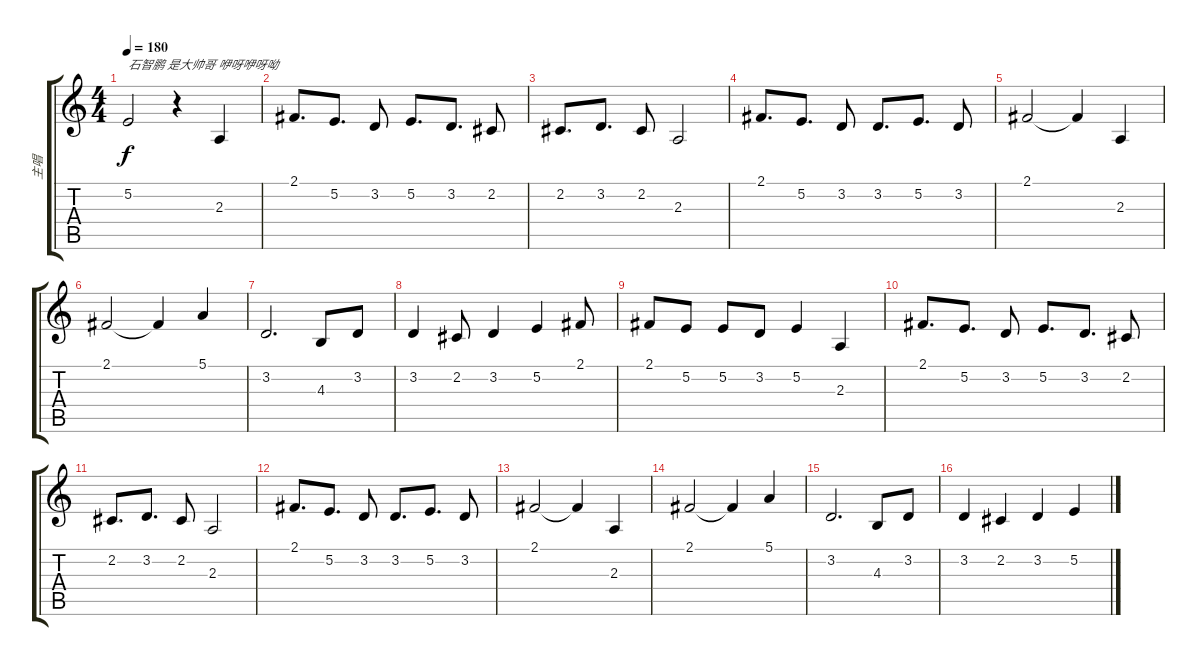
\track ("主唱" "主唱") {instrument brightacousticpiano}
\staff {score tabs}
\tuning (E4 B3 G3 D3 A2 E2) {hide}
\ts (4 4)
\tempo 180
\clef g2
\ks c
5.2.2{txt "石智鹏 是大帅哥 咿呀咿呀呦 " dy f} r.4 2.3.4 |
2.1.8{d} 5.2.8{d} 3.2.8 5.2.8{d} 3.2.8{d} 2.2.8 |
2.2.8{d} 3.2.8{d} 2.2.8 2.3.2 |
2.1.8{d} 5.2.8{d} 3.2.8 3.2.8{d} 5.2.8{d} 3.2.8 |
2.1.2 2.1{t}.4 2.3.4 |
2.1.2 2.1{t}.4 5.1.4 |
3.2.2{d} 4.3.8 3.2.8 |
3.2.4 2.2.8 3.2.4 5.2.4 2.1.8 |
2.1.8 5.2.8 5.2.8 3.2.8 5.2.4 2.3.4 |
2.1.8{d} 5.2.8{d} 3.2.8 5.2.8{d} 3.2.8{d} 2.2.8 |
2.2.8{d} 3.2.8{d} 2.2.8 2.3.2 |
2.1.8{d} 5.2.8{d} 3.2.8 3.2.8{d} 5.2.8{d} 3.2.8 |
2.1.2 2.1{t}.4 2.3.4 |
2.1.2 2.1{t}.4 5.1.4 |
3.2.2{d} 4.3.8 3.2.8 |
3.2.4 2.2.4 3.2.4 5.2.4
